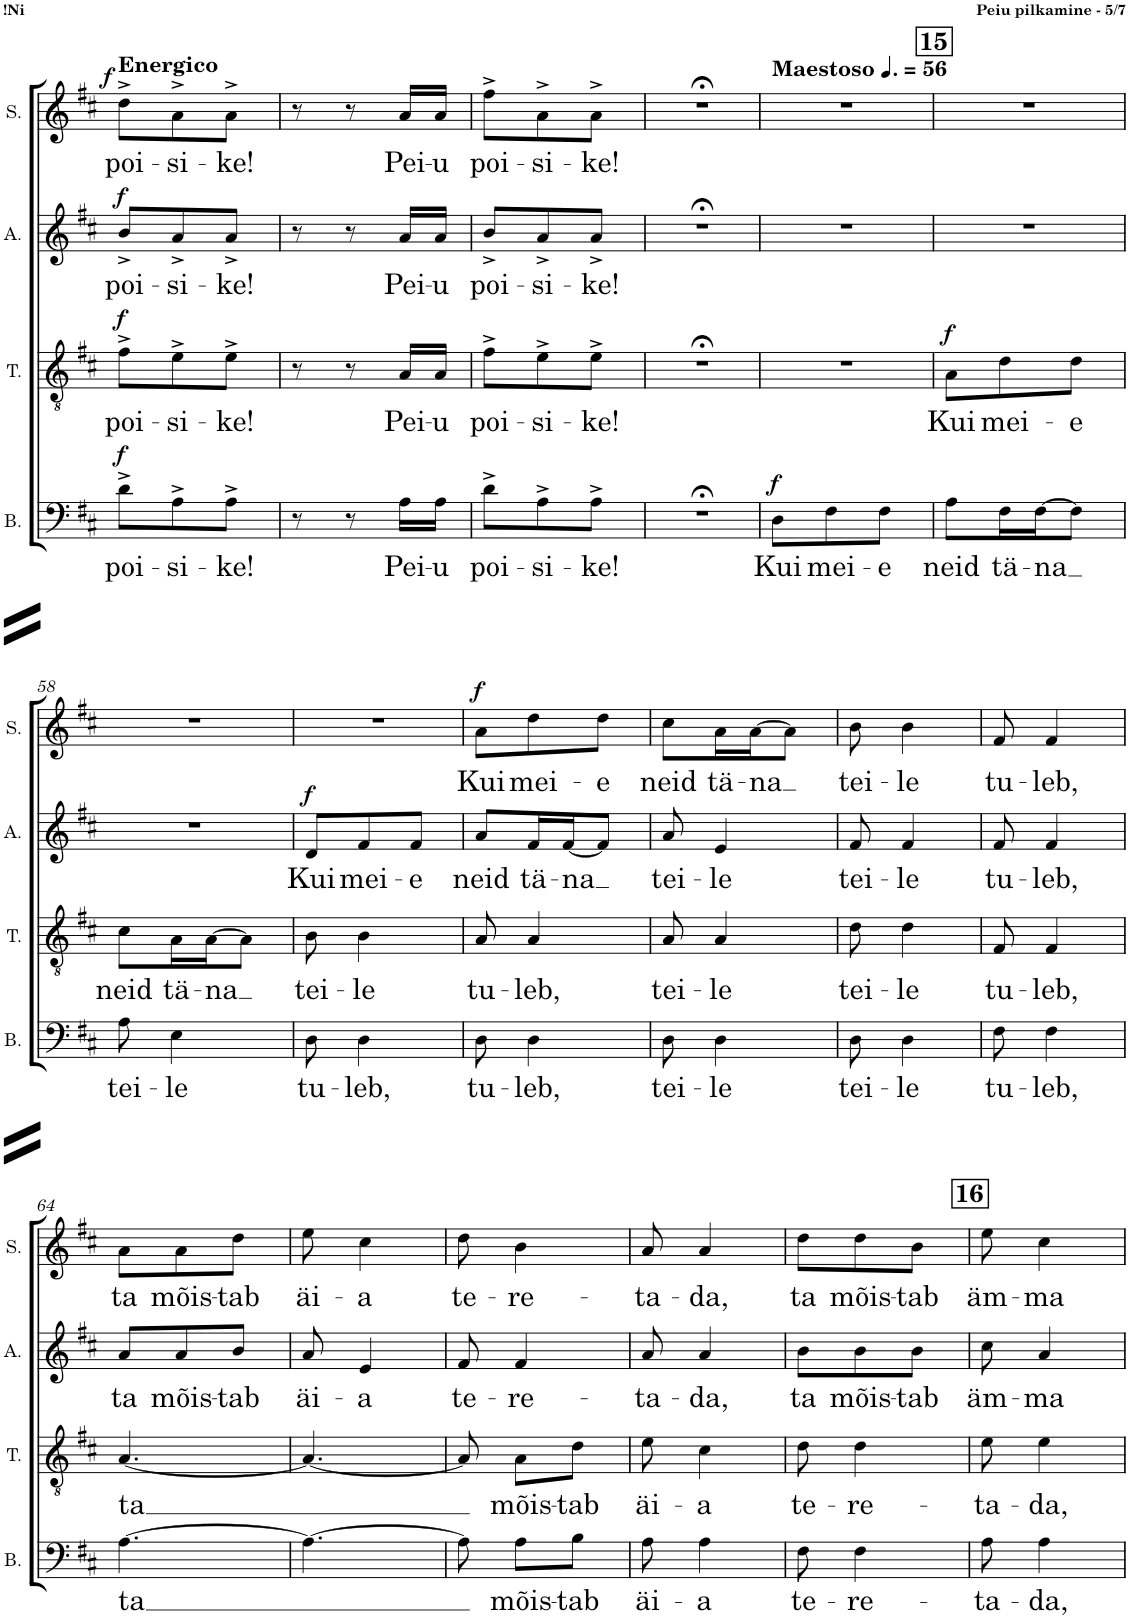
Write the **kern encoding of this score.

**kern	**text	**dynam	**kern	**text	**dynam	**kern	**text	**dynam	**kern	**text	**dynam
*part4	*part4	*part4	*part3	*part3	*part3	*part2	*part2	*part2	*part1	*part1	*part1
*staff4	*staff4	*staff4	*staff3	*staff3	*staff3	*staff2	*staff2	*staff2	*staff1	*staff1	*staff1
*I"Bass	*	*	*I"Tenor	*	*	*I"Alto	*	*	*I"Soprano	*	*
*I'B.	*	*	*I'T.	*	*	*I'A.	*	*	*I'S.	*	*
!!LO:PB:g=z
*clefF4	*	*	*clefGv2	*	*	*clefG2	*	*	*clefG2	*	*
*k[f#c#]	*	*	*k[f#c#]	*	*	*k[f#c#]	*	*	*k[f#c#]	*	*
*M3/8	*	*	*M3/8	*	*	*M3/8	*	*	*M3/8	*	*
=52	=52	=52	=52	=52	=52	=52	=52	=52	=52	=52	=52
!	!	!	!	!	!	!	!	!	!LO:TX:a:B:t=Energico	!	!
!	!LO:LY:b	!LO:DY:a	!	!LO:LY:b	!LO:DY:a	!	!LO:LY:b	!LO:DY:a	!	!LO:LY:b	!LO:DY:a
8d^\L	poi-	f	8f#^\L	poi-	f	8b^/L	poi-	f	8dd^\L	poi-	f
!	!LO:LY:b	!	!	!LO:LY:b	!	!	!LO:LY:b	!	!	!LO:LY:b	!
8A^\	-si-	.	8e^\	-si-	.	8a^/	-si-	.	8a^\	-si-	.
!	!LO:LY:b	!	!	!LO:LY:b	!	!	!LO:LY:b	!	!	!LO:LY:b	!
8A^\J	-ke!	.	8e^\J	-ke!	.	8a^/J	-ke!	.	8a^\J	-ke!	.
=53	=53	=53	=53	=53	=53	=53	=53	=53	=53	=53	=53
8r	.	.	8r	.	.	8r	.	.	8r	.	.
8r	.	.	8r	.	.	8r	.	.	8r	.	.
!	!LO:LY:b	!	!	!LO:LY:b	!	!	!LO:LY:b	!	!	!LO:LY:b	!
16A\LL	Pei-	.	16A/LL	Pei-	.	16a/LL	Pei-	.	16a/LL	Pei-	.
!	!LO:LY:b	!	!	!LO:LY:b	!	!	!LO:LY:b	!	!	!LO:LY:b	!
16A\JJ	-u	.	16A/JJ	-u	.	16a/JJ	-u	.	16a/JJ	-u	.
=54	=54	=54	=54	=54	=54	=54	=54	=54	=54	=54	=54
!	!LO:LY:b	!	!	!LO:LY:b	!	!	!LO:LY:b	!	!	!LO:LY:b	!
8d^\L	poi-	.	8f#^\L	poi-	.	8b^/L	poi-	.	8ff#^\L	poi-	.
!	!LO:LY:b	!	!	!LO:LY:b	!	!	!LO:LY:b	!	!	!LO:LY:b	!
8A^\	-si-	.	8e^\	-si-	.	8a^/	-si-	.	8a^\	-si-	.
!	!LO:LY:b	!	!	!LO:LY:b	!	!	!LO:LY:b	!	!	!LO:LY:b	!
8A^\J	-ke!	.	8e^\J	-ke!	.	8a^/J	-ke!	.	8a^\J	-ke!	.
=55	=55	=55	=55	=55	=55	=55	=55	=55	=55	=55	=55
4.r;<	.	.	4.r;<	.	.	4.r;<	.	.	4.r;<	.	.
=56	=56	=56	=56	=56	=56	=56	=56	=56	=56	=56	=56
*	*	*	*	*	*	*	*	*	*MM84	*	*
!	!	!	!	!	!	!	!	!	!LO:TX:a:B:t=Maestoso	!	!
!	!LO:LY:b	!LO:DY:a	!	!	!	!	!	!	!	!	!
8D\L	Kui	f	4.r	.	.	4.r	.	.	4.r	.	.
!	!LO:LY:b	!	!	!	!	!	!	!	!	!	!
8F#\	mei-	.	.	.	.	.	.	.	.	.	.
!	!LO:LY:b	!	!	!	!	!	!	!	!	!	!
8F#\J	-e	.	.	.	.	.	.	.	.	.	.
!!LO:REH:place=s1:a:B:cj:fs=14:t=15
=57	=57	=57	=57	=57	=57	=57	=57	=57	=57	=57	=57
!	!LO:LY:b	!	!	!LO:LY:b	!LO:DY:a	!	!	!	!	!	!
8A\L	neid	.	8A\L	Kui	f	4.r	.	.	4.r	.	.
!	!LO:LY:b	!	!	!LO:LY:b	!	!	!	!	!	!	!
16F#\L	tä-	.	8d\	mei-	.	.	.	.	.	.	.
!	!LO:LY:b	!	!	!	!	!	!	!	!	!	!
[16F#\J	-na	.	.	.	.	.	.	.	.	.	.
!	!	!	!	!LO:LY:b	!	!	!	!	!	!	!
8F#\J]	.	.	8d\J	-e	.	.	.	.	.	.	.
!!LO:LB:g=z
=58	=58	=58	=58	=58	=58	=58	=58	=58	=58	=58	=58
!	!LO:LY:b	!	!	!LO:LY:b	!	!	!	!	!	!	!
8A\	tei-	.	8c#\L	neid	.	4.r	.	.	4.r	.	.
!	!LO:LY:b	!	!	!LO:LY:b	!	!	!	!	!	!	!
4E\	-le	.	16A\L	tä-	.	.	.	.	.	.	.
!	!	!	!	!LO:LY:b	!	!	!	!	!	!	!
.	.	.	[16A\J	-na	.	.	.	.	.	.	.
.	.	.	8A\J]	.	.	.	.	.	.	.	.
=59	=59	=59	=59	=59	=59	=59	=59	=59	=59	=59	=59
!	!LO:LY:b	!	!	!LO:LY:b	!	!	!LO:LY:b	!LO:DY:a	!	!	!
8D\	tu-	.	8B\	tei-	.	8d/L	Kui	f	4.r	.	.
!	!LO:LY:b	!	!	!LO:LY:b	!	!	!LO:LY:b	!	!	!	!
4D\	-leb,	.	4B\	-le	.	8f#/	mei-	.	.	.	.
!	!	!	!	!	!	!	!LO:LY:b	!	!	!	!
.	.	.	.	.	.	8f#/J	-e	.	.	.	.
=60	=60	=60	=60	=60	=60	=60	=60	=60	=60	=60	=60
!	!LO:LY:b	!	!	!LO:LY:b	!	!	!LO:LY:b	!	!	!LO:LY:b	!LO:DY:a
8D\	tu-	.	8A/	tu-	.	8a/L	neid	.	8a\L	Kui	f
!	!LO:LY:b	!	!	!LO:LY:b	!	!	!LO:LY:b	!	!	!LO:LY:b	!
4D\	-leb,	.	4A/	-leb,	.	16f#/L	tä-	.	8dd\	mei-	.
!	!	!	!	!	!	!	!LO:LY:b	!	!	!	!
.	.	.	.	.	.	[16f#/J	-na	.	.	.	.
!	!	!	!	!	!	!	!	!	!	!LO:LY:b	!
.	.	.	.	.	.	8f#/J]	.	.	8dd\J	-e	.
=61	=61	=61	=61	=61	=61	=61	=61	=61	=61	=61	=61
!	!LO:LY:b	!	!	!LO:LY:b	!	!	!LO:LY:b	!	!	!LO:LY:b	!
8D\	tei-	.	8A/	tei-	.	8a/	tei-	.	8cc#\L	neid	.
!	!LO:LY:b	!	!	!LO:LY:b	!	!	!LO:LY:b	!	!	!LO:LY:b	!
4D\	-le	.	4A/	-le	.	4e/	-le	.	16a\L	tä-	.
!	!	!	!	!	!	!	!	!	!	!LO:LY:b	!
.	.	.	.	.	.	.	.	.	[16a\J	-na	.
.	.	.	.	.	.	.	.	.	8a\J]	.	.
=62	=62	=62	=62	=62	=62	=62	=62	=62	=62	=62	=62
!	!LO:LY:b	!	!	!LO:LY:b	!	!	!LO:LY:b	!	!	!LO:LY:b	!
8D\	tei-	.	8d\	tei-	.	8f#/	tei-	.	8b\	tei-	.
!	!LO:LY:b	!	!	!LO:LY:b	!	!	!LO:LY:b	!	!	!LO:LY:b	!
4D\	-le	.	4d\	-le	.	4f#/	-le	.	4b\	-le	.
=63	=63	=63	=63	=63	=63	=63	=63	=63	=63	=63	=63
!	!LO:LY:b	!	!	!LO:LY:b	!	!	!LO:LY:b	!	!	!LO:LY:b	!
8F#\	tu-	.	8F#/	tu-	.	8f#/	tu-	.	8f#/	tu-	.
!	!LO:LY:b	!	!	!LO:LY:b	!	!	!LO:LY:b	!	!	!LO:LY:b	!
4F#\	-leb,	.	4F#/	-leb,	.	4f#/	-leb,	.	4f#/	-leb,	.
!!LO:LB:g=z
=64	=64	=64	=64	=64	=64	=64	=64	=64	=64	=64	=64
!	!LO:LY:b	!	!	!LO:LY:b	!	!	!LO:LY:b	!	!	!LO:LY:b	!
[4.A\	-ta	.	[4.A/	-ta	.	8a/L	ta	.	8a\L	ta	.
!	!	!	!	!	!	!	!LO:LY:b	!	!	!LO:LY:b	!
.	.	.	.	.	.	8a/	mõis-	.	8a\	mõis-	.
!	!	!	!	!	!	!	!LO:LY:b	!	!	!LO:LY:b	!
.	.	.	.	.	.	8b/J	-tab	.	8dd\J	-tab	.
=65	=65	=65	=65	=65	=65	=65	=65	=65	=65	=65	=65
!	!	!	!	!	!	!	!LO:LY:b	!	!	!LO:LY:b	!
4.A\_	.	.	4.A/_	.	.	8a/	äi-	.	8ee\	äi-	.
!	!	!	!	!	!	!	!LO:LY:b	!	!	!LO:LY:b	!
.	.	.	.	.	.	4e/	-a	.	4cc#\	-a	.
=66	=66	=66	=66	=66	=66	=66	=66	=66	=66	=66	=66
!	!	!	!	!	!	!	!LO:LY:b	!	!	!LO:LY:b	!
8A\]	.	.	8A/]	.	.	8f#/	te-	.	8dd\	te-	.
!	!LO:LY:b	!	!	!LO:LY:b	!	!	!LO:LY:b	!	!	!LO:LY:b	!
8A\L	mõis-	.	8A\L	mõis-	.	4f#/	-re-	.	4b\	-re-	.
!	!LO:LY:b	!	!	!LO:LY:b	!	!	!	!	!	!	!
8B\J	-tab	.	8d\J	-tab	.	.	.	.	.	.	.
=67	=67	=67	=67	=67	=67	=67	=67	=67	=67	=67	=67
!	!LO:LY:b	!	!	!LO:LY:b	!	!	!LO:LY:b	!	!	!LO:LY:b	!
8A\	äi-	.	8e\	äi-	.	8a/	-ta-	.	8a/	-ta-	.
!	!LO:LY:b	!	!	!LO:LY:b	!	!	!LO:LY:b	!	!	!LO:LY:b	!
4A\	-a	.	4c#\	-a	.	4a/	-da,	.	4a/	-da,	.
=68	=68	=68	=68	=68	=68	=68	=68	=68	=68	=68	=68
!	!LO:LY:b	!	!	!LO:LY:b	!	!	!LO:LY:b	!	!	!LO:LY:b	!
8F#\	te-	.	8d\	te-	.	8b\L	ta	.	8dd\L	ta	.
!	!LO:LY:b	!	!	!LO:LY:b	!	!	!LO:LY:b	!	!	!LO:LY:b	!
4F#\	-re-	.	4d\	-re-	.	8b\	mõis-	.	8dd\	mõis-	.
!	!	!	!	!	!	!	!LO:LY:b	!	!	!LO:LY:b	!
.	.	.	.	.	.	8b\J	-tab	.	8b\J	-tab	.
!!LO:REH:place=s1:a:B:cj:fs=14:t=16
=69	=69	=69	=69	=69	=69	=69	=69	=69	=69	=69	=69
!	!LO:LY:b	!	!	!LO:LY:b	!	!	!LO:LY:b	!	!	!LO:LY:b	!
8A\	-ta-	.	8e\	-ta-	.	8cc#\	äm-	.	8ee\	äm-	.
!	!LO:LY:b	!	!	!LO:LY:b	!	!	!LO:LY:b	!	!	!LO:LY:b	!
4A\	-da,	.	4e\	-da,	.	4a/	-ma	.	4cc#\	-ma	.
=	=	=	=	=	=	=	=	=	=	=	=
*-	*-	*-	*-	*-	*-	*-	*-	*-	*-	*-	*-
